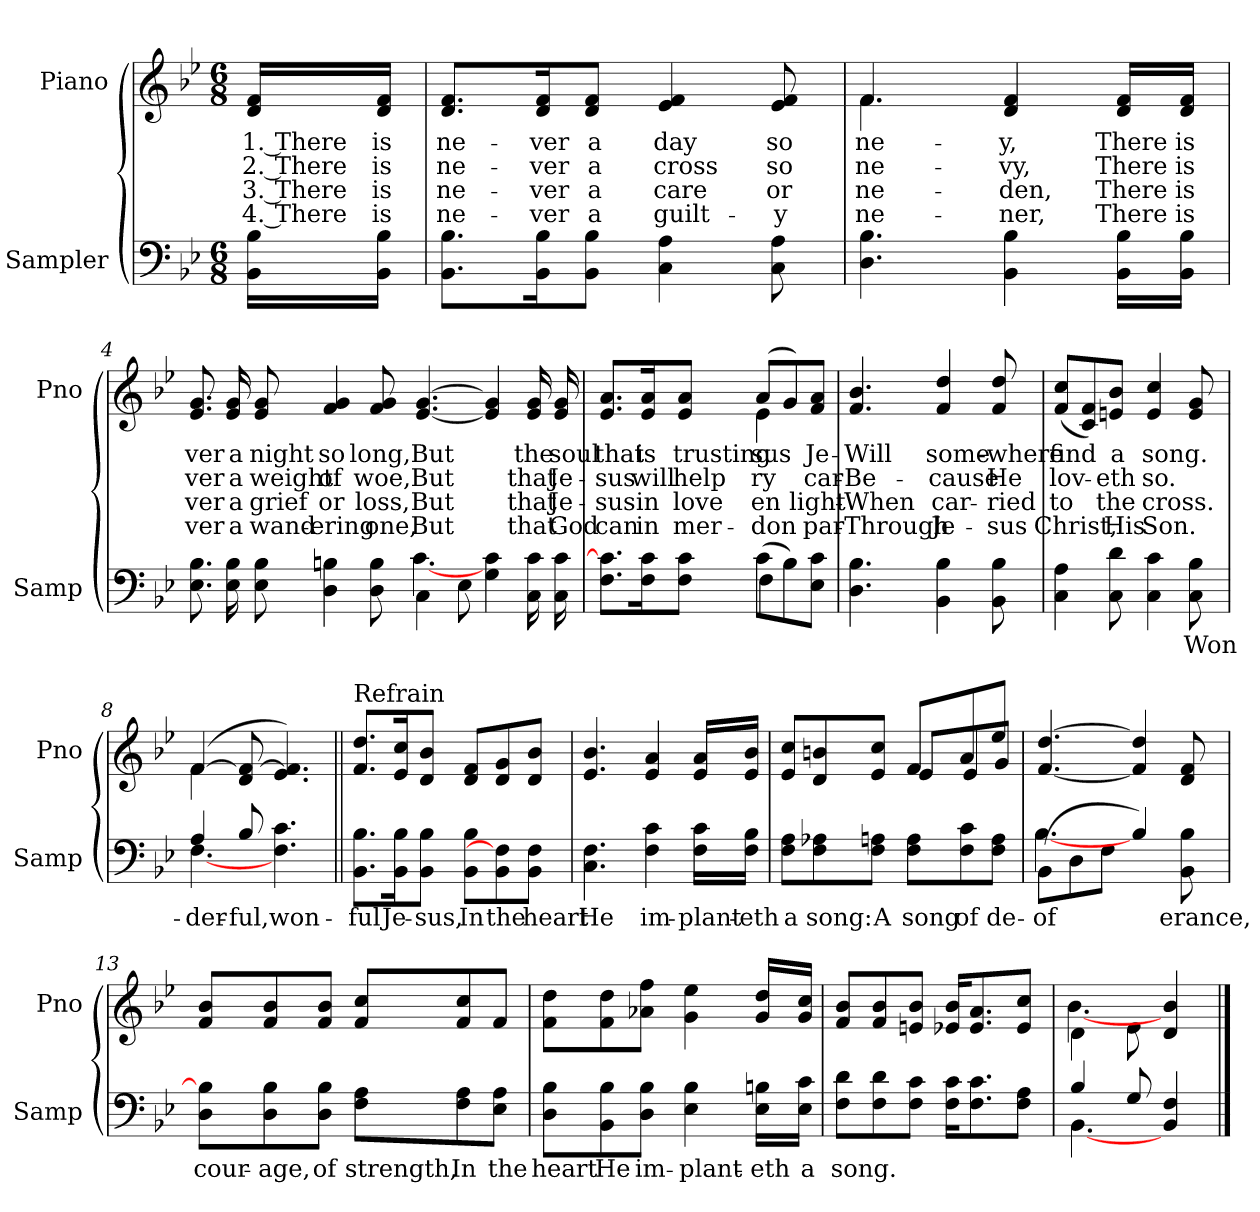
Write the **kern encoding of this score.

**kern	**text	**kern	**text	**text	**text	**text
*part2	*part2	*part1	*part1	*part1	*part1	*part1
*staff2	*staff2	*staff1	*staff1	*staff1	*staff1	*staff1
*I"Sampler	*	*I"Piano	*	*	*	*
*I'Samp	*	*I'Pno	*	*	*	*
*clefF4	*	*clefG2	*	*	*	*
*k[b-e-]	*	*k[b-e-]	*	*	*	*
*B-:	*	*B-:	*	*	*	*
*M6/8	*	*M6/8	*	*	*	*
=1	=1	=1	=1	=1	=1	=1
16BB-\ 16B-\LL	.	16d/ 16f/LL	1. There	2. There	3. There	4. There
16BB-\ 16B-\JJ	.	16d/ 16f/JJ	is	is	is	is
=2	=2	=2	=2	=2	=2	=2
8.BB-\ 8.B-\L	.	8.d/ 8.f/L	ne-	ne-	ne-	ne-
16BB-\ 16B-\K	.	16d/ 16f/K	-ver	-ver	-ver	-ver
8BB-\ 8B-\J	.	8d/ 8f/J	a	a	a	a
4C 4A	.	4e- 4f	day	cross	care	guilt-
8C 8A	.	8e- 8f	so	so	or	-y
=3	=3	=3	=3	=3	=3	=3
*	*	*^	*	*	*	*
4.D 4.B-	.	4.f/	4.f	ne-	ne-	ne-	ne-
4BB- 4B-	.	4d 4f	4.ryy	-y,	-vy,	-den,	-ner,
16BB-\ 16B-\LL	.	16d/ 16f/LL	.	There	There	There	There
16BB-\ 16B-\JJ	.	16d/ 16f/JJ	.	is	is	is	is
*	*	*v	*v	*	*	*	*
=4	=4	=4	=4	=4	=4	=4
*^	*	*	*	*	*	*
8.E- 8.B-	2.ryy	.	8.e- 8.g	-ver	-ver	-ver	-ver
16E- 16B-	.	.	16e- 16g	a	a	a	a
8E- 8B-	.	.	8e- 8g	night	weight	grief	wand-
4D 4Bn	.	.	4f 4g	so	of	or	-ering
8D 8B	.	.	8f 8g	long,	woe,	loss,	one,
4C\	[4.c	.	[4.e- [4.g	But	But	But	But
8E-\	.	.	.	.	.	.	.
4G\ 4c\	4.ryy	.	4e-] 4g]	.	.	.	.
16C\ 16c\	.	.	16e- 16g	the	that	that	that
16C\ 16c\	.	.	16e- 16g	soul	Je-	Je-	God
=5	=5	=5	=5	=5	=5	=5	=5
*	*	*	*^	*	*	*	*
8.F\ 8.c]\L	4.ryy	.	8.e-/ 8.a/L	4.ryy	that	-sus	-sus	can
16F\ 16c\K	.	.	16e-/ 16a/K	.	is	will	in	in
8F\ 8c\J	.	.	8e-/ 8a/J	.	trusting	help	love	mer-
(8c\L	4F	.	(8a/L	4e-	-sus	-ry	-en	-don
8B-\)	.	.	8g/)	.	.	.	.	.
8E-\ 8c\J	8ryy	.	8f/ 8a/J	8ryy	Je-	car-	light-	par-
*v	*v	*	*	*	*	*	*	*
*	*	*v	*v	*	*	*	*
=6	=6	=6	=6	=6	=6	=6
4.D\ 4.B-\	.	4.f 4.b-	Will	Be-	When	Through
4BB-\ 4B-\	.	4f 4dd	some-	-cause	car-	Je-
8BB-\ 8B-\	.	8f 8dd	-where	He	-ried	-sus
=7	=7	=7	=7	=7	=7	=7
4C\ 4A\	.	(8f/ 8cc/L	find	lov-	to	Christ,
.	.	8c/ 8f/)	.	.	.	.
8C\ 8d\	.	8en/ 8b-/J	a	-eth	the	His
4C\ 4c\	.	4e 4cc	song.	so.	cross.	Son.
8C\ 8B-\	Won-	8e 8g	.	.	.	.
=8	=8	=8	=8	=8	=8	=8
*^	*	*^	*	*	*	*
4A/	[4.F	-der-	([4f/	4f	.	.	.	.
8B-/	.	-ful,	8d 8f_	2ryy	.	.	.	.
4.F\ 4.c\	4.ryy	won-	4.e- 4.f])	.	.	.	.	.
*	*	*	*v	*v	*	*	*	*
=9||	=9||	=9||	=9||	=9||	=9||	=9||	=9||
!	!	!	!LO:TX:t=Refrain	!	!	!	!
*v	*v	*	*	*	*	*	*
8.BB-\ 8.B-\L	-ful	8.f/ 8.dd/L	.	.	.	.
16BB-\ 16B-\K	Je-	16e-/ 16cc/K	.	.	.	.
8BB-\ 8B-\J	-sus,	8d/ 8b-/J	.	.	.	.
8BB-\ 8B-\L	In	8d/ 8f/L	.	.	.	.
8BB-\ 8F]\	the	8d/ 8g/	.	.	.	.
8BB-\ 8F\J	heart	8d/ 8b-/J	.	.	.	.
=10	=10	=10	=10	=10	=10	=10
4.C 4.F	He	4.e- 4.b-	.	.	.	.
4F 4c	im-	4e- 4a	.	.	.	.
16F\ 16c\LL	-plant-	16e-/ 16a/LL	.	.	.	.
16F\ 16B-\JJ	-eth	16e-/ 16b-/JJ	.	.	.	.
=11	=11	=11	=11	=11	=11	=11
*	*	*^	*	*	*	*
8F\ 8A\L	a	8e-/ 8cc/L	4.ryy	.	.	.	.
8F\ 8A-X\	song:	8d/ 8bn/	.	.	.	.	.
8F\ 8An\J	A	8e-/ 8cc/J	.	.	.	.	.
8F\ 8A\L	song	8f/L	8e-/L	.	.	.	.
8F\ 8c\	of	8a/	8e-/	.	.	.	.
8F\ 8A\J	de-	8ee-/J	8g/J	.	.	.	.
*	*	*v	*v	*	*	*	*
=12	=12	=12	=12	=12	=12	=12
*^	*	*	*	*	*	*
(8BB-\L	[4.B-	of	[4.f [4.dd	.	.	.	.
8D\	.	.	.	.	.	.	.
8F\J	.	.	.	.	.	.	.
4B-/)	4.ryy	.	4f] 4dd]	.	.	.	.
8BB- 8B-	.	-erance,	8d 8f	.	.	.	.
*v	*v	*	*	*	*	*	*
=13	=13	=13	=13	=13	=13	=13
8D\ 8B-]\L	cour-	8f/ 8b-/L	.	.	.	.
8D\ 8B-\	-age,	8f/ 8b-/	.	.	.	.
8D\ 8B-\J	of	8f/ 8b-/J	.	.	.	.
8F\ 8A\L	strength,	8f/ 8cc/L	.	.	.	.
8F\ 8A\	In	8f/ 8cc/	.	.	.	.
8E-\ 8A\J	the	8f/J	.	.	.	.
=14	=14	=14	=14	=14	=14	=14
8D\ 8B-\L	heart	8f\ 8dd\L	.	.	.	.
8BB-\ 8B-\	He	8f\ 8dd\	.	.	.	.
8D\ 8B-\J	im-	8a-X\ 8ff\J	.	.	.	.
4E- 4B-	-plant-	4g 4ee-	.	.	.	.
16E-\ 16Bn\LL	-eth	16g/ 16dd/LL	.	.	.	.
16E-\ 16c\JJ	a	16g/ 16cc/JJ	.	.	.	.
=15	=15	=15	=15	=15	=15	=15
8F\ 8d\L	song.	8f/ 8b-/L	.	.	.	.
8F\ 8d\	.	8f/ 8b-/	.	.	.	.
8F\ 8c\J	.	8en/ 8b-/J	.	.	.	.
16F\ 16c\KL	.	16e-X/ 16b-/KL	.	.	.	.
8.F\ 8.c\	.	8.e-/ 8.a/	.	.	.	.
8F\ 8A\J	.	8e-/ 8cc/J	.	.	.	.
=16	=16	=16	=16	=16	=16	=16
*^	*	*^	*	*	*	*
4B-/	[4.BB-	.	4d\	[4.b-	.	.	.	.
8G/	.	.	8e-\	.	.	.	.	.
4BB-/ 4F/	4ryy	.	4d/ 4b-/	4ryy	.	.	.	.
*v	*v	*	*	*	*	*	*	*
*	*	*v	*v	*	*	*	*
==	==	==	==	==	==	==
*-	*-	*-	*-	*-	*-	*-
